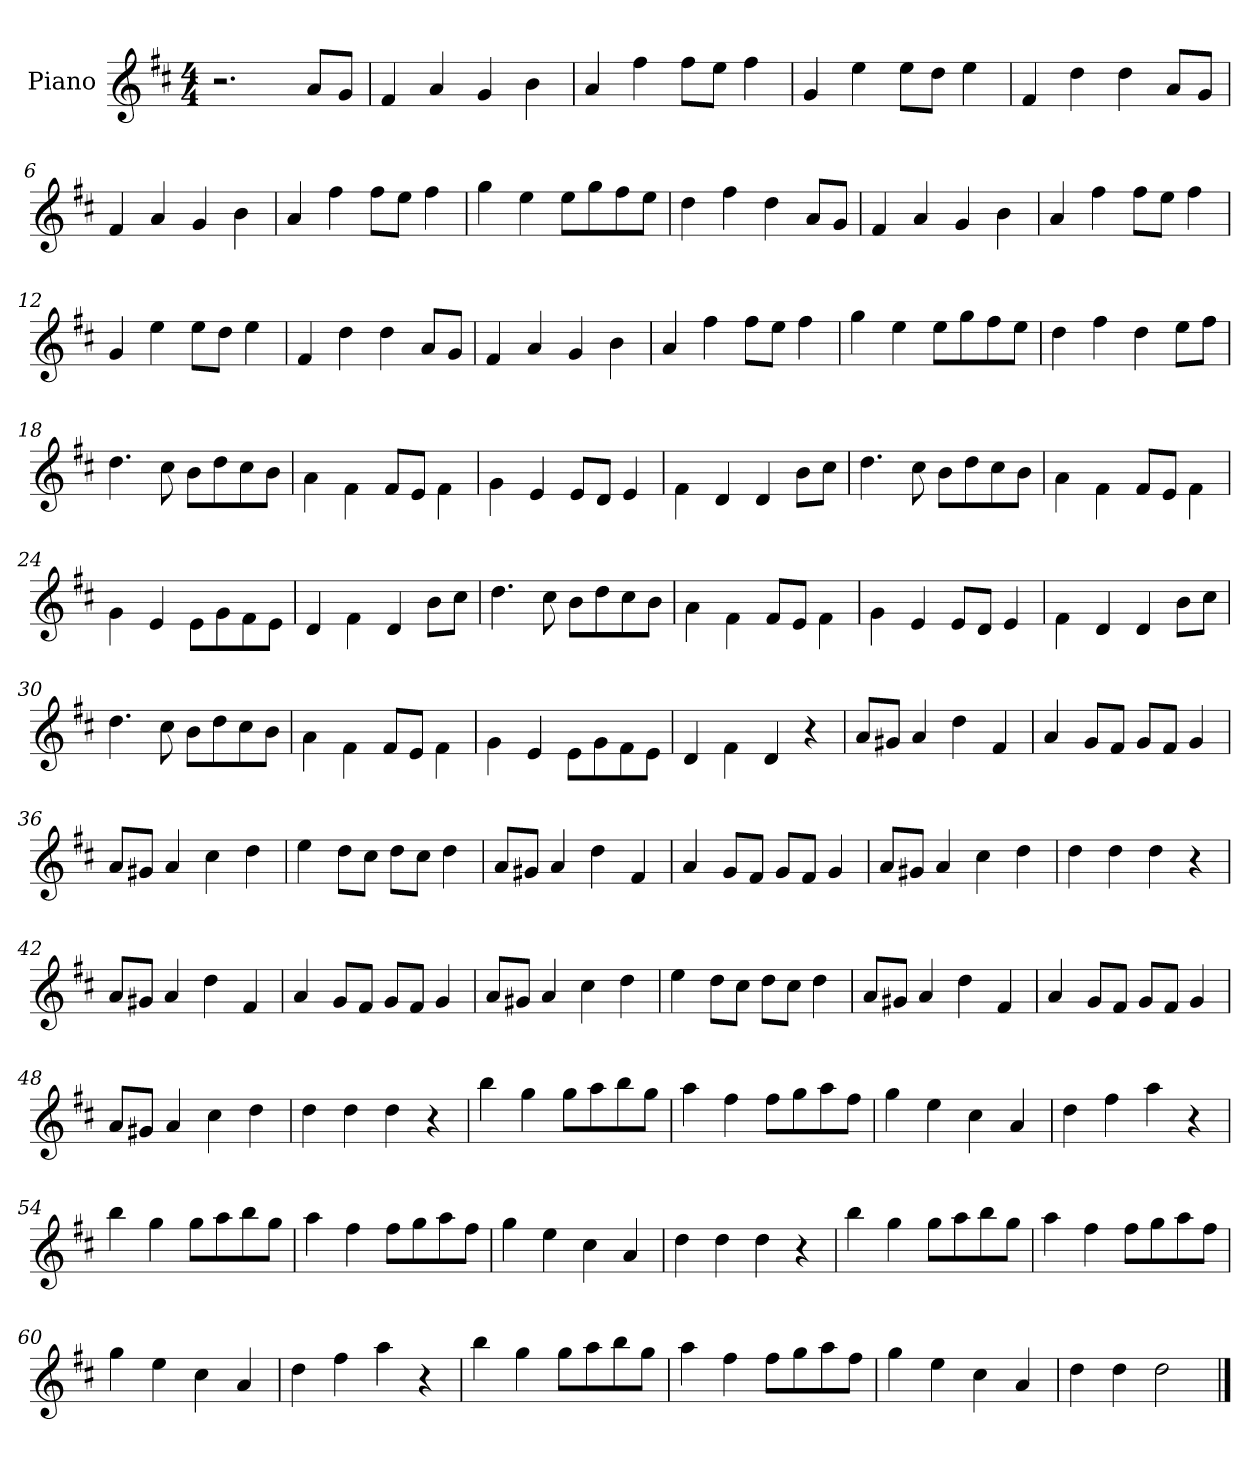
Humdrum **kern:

**kern
*part1
*staff1
*I"Piano
*I'Pno
*clefG2
*k[f#c#]
*M4/4
=1
2.r
8a/L
8g/J
=2
4f#/
4a/
4g/
4b\
=3
4a/
4ff#\
8ff#\L
8ee\J
4ff#\
=4
4g/
4ee\
8ee\L
8dd\J
4ee\
=5
4f#/
4dd\
4dd\
8a/L
8g/J
=6
4f#/
4a/
4g/
4b\
=7
4a/
4ff#\
8ff#\L
8ee\J
4ff#\
=8
4gg\
4ee\
8ee\L
8gg\
8ff#\
8ee\J
=9
4dd\
4ff#\
4dd\
8a/L
8g/J
=10
4f#/
4a/
4g/
4b\
=11
4a/
4ff#\
8ff#\L
8ee\J
4ff#\
=12
4g/
4ee\
8ee\L
8dd\J
4ee\
=13
4f#/
4dd\
4dd\
8a/L
8g/J
=14
4f#/
4a/
4g/
4b\
=15
4a/
4ff#\
8ff#\L
8ee\J
4ff#\
=16
4gg\
4ee\
8ee\L
8gg\
8ff#\
8ee\J
=17
4dd\
4ff#\
4dd\
8ee\L
8ff#\J
=18
4.dd\
8cc#\
8b\L
8dd\
8cc#\
8b\J
=19
4a\
4f#\
8f#/L
8e/J
4f#\
=20
4g\
4e/
8e/L
8d/J
4e/
=21
4f#\
4d/
4d/
8b\L
8cc#\J
=22
4.dd\
8cc#\
8b\L
8dd\
8cc#\
8b\J
=23
4a\
4f#\
8f#/L
8e/J
4f#\
=24
4g\
4e/
8e\L
8g\
8f#\
8e\J
=25
4d/
4f#\
4d/
8b\L
8cc#\J
=26
4.dd\
8cc#\
8b\L
8dd\
8cc#\
8b\J
=27
4a\
4f#\
8f#/L
8e/J
4f#\
=28
4g\
4e/
8e/L
8d/J
4e/
=29
4f#\
4d/
4d/
8b\L
8cc#\J
=30
4.dd\
8cc#\
8b\L
8dd\
8cc#\
8b\J
=31
4a\
4f#\
8f#/L
8e/J
4f#\
=32
4g\
4e/
8e\L
8g\
8f#\
8e\J
=33
4d/
4f#\
4d/
4r
=34
8a/L
8g#X/J
4a/
4dd\
4f#/
=35
4a/
8g/L
8f#/J
8g/L
8f#/J
4g/
=36
8a/L
8g#X/J
4a/
4cc#\
4dd\
=37
4ee\
8dd\L
8cc#\J
8dd\L
8cc#\J
4dd\
=38
8a/L
8g#X/J
4a/
4dd\
4f#/
=39
4a/
8g/L
8f#/J
8g/L
8f#/J
4g/
=40
8a/L
8g#X/J
4a/
4cc#\
4dd\
=41
4dd\
4dd\
4dd\
4r
=42
8a/L
8g#X/J
4a/
4dd\
4f#/
=43
4a/
8g/L
8f#/J
8g/L
8f#/J
4g/
=44
8a/L
8g#X/J
4a/
4cc#\
4dd\
=45
4ee\
8dd\L
8cc#\J
8dd\L
8cc#\J
4dd\
=46
8a/L
8g#X/J
4a/
4dd\
4f#/
=47
4a/
8g/L
8f#/J
8g/L
8f#/J
4g/
=48
8a/L
8g#X/J
4a/
4cc#\
4dd\
=49
4dd\
4dd\
4dd\
4r
=50
4bb\
4gg\
8gg\L
8aa\
8bb\
8gg\J
=51
4aa\
4ff#\
8ff#\L
8gg\
8aa\
8ff#\J
=52
4gg\
4ee\
4cc#\
4a/
=53
4dd\
4ff#\
4aa\
4r
=54
4bb\
4gg\
8gg\L
8aa\
8bb\
8gg\J
=55
4aa\
4ff#\
8ff#\L
8gg\
8aa\
8ff#\J
=56
4gg\
4ee\
4cc#\
4a/
=57
4dd\
4dd\
4dd\
4r
=58
4bb\
4gg\
8gg\L
8aa\
8bb\
8gg\J
=59
4aa\
4ff#\
8ff#\L
8gg\
8aa\
8ff#\J
=60
4gg\
4ee\
4cc#\
4a/
=61
4dd\
4ff#\
4aa\
4r
=62
4bb\
4gg\
8gg\L
8aa\
8bb\
8gg\J
=63
4aa\
4ff#\
8ff#\L
8gg\
8aa\
8ff#\J
=64
4gg\
4ee\
4cc#\
4a/
=65
4dd\
4dd\
2dd\
==
*-
